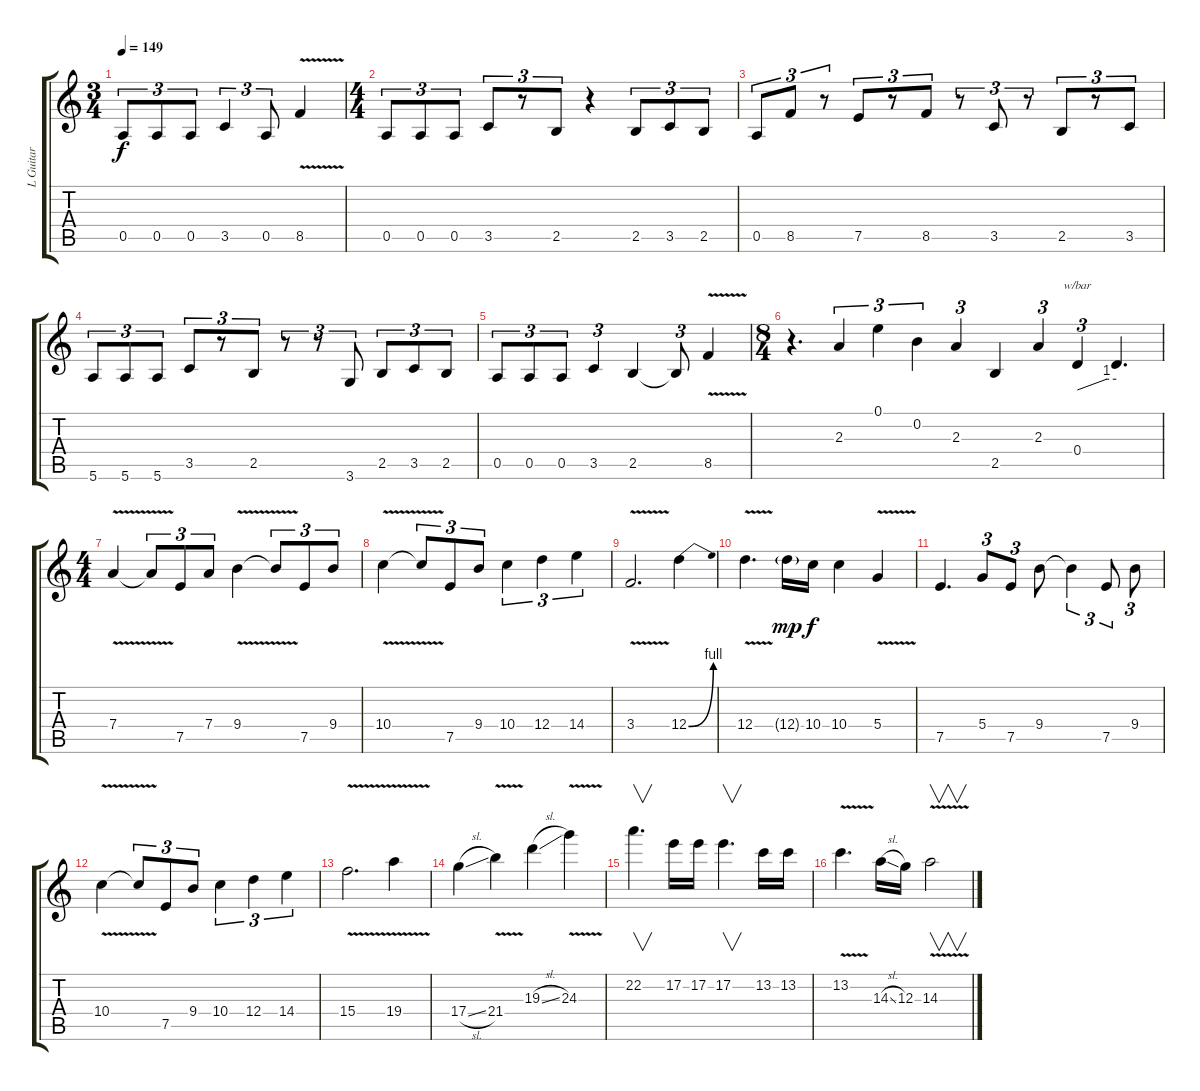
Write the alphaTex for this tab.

\track ("L Guitar" "L Guitar") {instrument distortionguitar}
\staff {score tabs}
\tuning (E4 B3 G3 D3 A2 E2) {hide}
\ts (3 4)
\tempo 149
\clef g2
\ks c
0.5.8{tu (3 2) dy f} 0.5.8{tu (3 2)} 0.5.8{tu (3 2)} 3.5.4{tu (3 2)} 0.5.8{tu (3 2)} 8.5{v}.4 |
\ts (4 4)
0.5.8{tu (3 2)} 0.5.8{tu (3 2)} 0.5.8{tu (3 2)} 3.5.8{tu (3 2)} r.8{tu (3 2)} 2.5.8{tu (3 2)} r.4 2.5.8{tu (3 2)} 3.5.8{tu (3 2)} 2.5.8{tu (3 2)} |
0.5.8{tu (3 2)} 8.5.8{tu (3 2)} r.8{tu (3 2)} 7.5.8{tu (3 2)} r.8{tu (3 2)} 8.5.8{tu (3 2)} r.8{tu (3 2)} 3.5.8{tu (3 2)} r.8{tu (3 2)} 2.5.8{tu (3 2)} r.8{tu (3 2)} 3.5.8{tu (3 2)} |
5.6.8{tu (3 2)} 5.6.8{tu (3 2)} 5.6.8{tu (3 2)} 3.5.8{tu (3 2)} r.8{tu (3 2)} 2.5.8{tu (3 2)} r.8{tu (3 2)} r.8{tu (3 2)} 3.6.8{tu (3 2)} 2.5.8{tu (3 2)} 3.5.8{tu (3 2)} 2.5.8{tu (3 2)} |
0.5.8{tu (3 2)} 0.5.8{tu (3 2)} 0.5.8{tu (3 2)} 3.5.4{tu (3 2)} 2.5.4 2.5{t}.8{tu (3 2)} 8.5{v}.4 |
\ts (8 4)
r.4{d} 2.3.4{tu (3 2)} 0.1.4{tu (3 2)} 0.2.4{tu (3 2)} 2.3.4{tu (3 2)} 2.5.4 2.3.4{tu (3 2)} 0.4.4{tu (3 2) tbe (custom default 0 0 45 4 60 4)} 0.4{t}.4{d} |
\ts (4 4)
7.4{v}.4 7.4{t}.8{tu (3 2)} 7.5.8{tu (3 2)} 7.4.8{tu (3 2)} 9.4{v}.4 9.4{t}.8{tu (3 2)} 7.5.8{tu (3 2)} 9.4.8{tu (3 2)} |
10.4{v}.4 10.4{t}.8{tu (3 2)} 7.5.8{tu (3 2)} 9.4.8{tu (3 2)} 10.4.4{tu (3 2)} 12.4.4{tu (3 2)} 14.4.4{tu (3 2)} |
3.4{v}.2{d} 12.4{be (bend 0 0 60 4)}.4 |
12.4{v}.4{d} 12.4{g}.16{dy mp} 10.4.16{dy f} 10.4.4 5.4{v}.4 |
7.5.4{d} 5.4.8{tu (3 2)} 7.5.8{tu (3 2)} 9.4.8 9.4{t}.4{tu (3 2)} 7.5.8{tu (3 2)} 9.4.8{tu (3 2)} |
10.4{v}.4 10.4{t}.8{tu (3 2)} 7.5.8{tu (3 2)} 9.4.8{tu (3 2)} 10.4.4{tu (3 2)} 12.4.4{tu (3 2)} 14.4.4{tu (3 2)} |
15.4{v}.2{d} 19.4{v}.4 |
17.4{sl}.4 21.4{v}.4 19.3{sl}.4 24.3{v}.4 |
22.2.4{v d} 17.2.16 17.2.16 17.2.4{v d} 13.2.16 13.2.16 |
13.2{v}.4{d} 14.3{sl}.16 12.3.16 14.3{v}.2{v}
